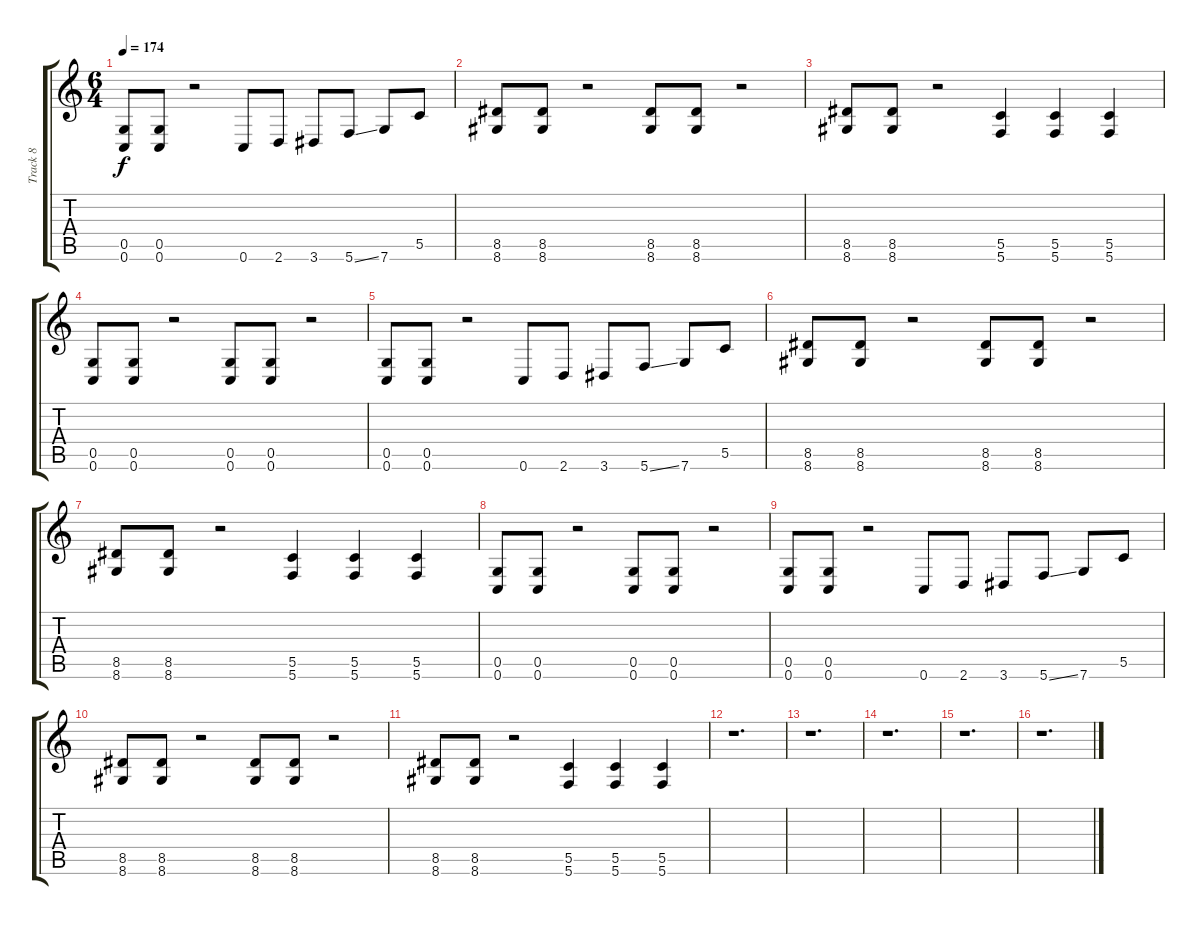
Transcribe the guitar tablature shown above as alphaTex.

\track ("Track 8" "Track 8") {instrument distortionguitar}
\staff {score tabs}
\tuning (D4 A3 F3 C3 G2 C2) {hide}
\ts (6 4)
\tempo 174
\clef g2
\ks c
(0.5 0.6).8{dy f} (0.5 0.6).8 r.2 0.6.8 2.6.8 3.6.8 5.6{ss}.8 7.6.8 5.5.8 |
(8.5 8.6).8 (8.5 8.6).8 r.2 (8.5 8.6).8 (8.5 8.6).8 r.2 |
(8.5 8.6).8 (8.5 8.6).8 r.2 (5.5 5.6).4 (5.5 5.6).4 (5.5 5.6).4 |
(0.5 0.6).8 (0.5 0.6).8 r.2 (0.5 0.6).8 (0.5 0.6).8 r.2 |
(0.5 0.6).8 (0.5 0.6).8 r.2 0.6.8 2.6.8 3.6.8 5.6{ss}.8 7.6.8 5.5.8 |
(8.5 8.6).8 (8.5 8.6).8 r.2 (8.5 8.6).8 (8.5 8.6).8 r.2 |
(8.5 8.6).8 (8.5 8.6).8 r.2 (5.5 5.6).4 (5.5 5.6).4 (5.5 5.6).4 |
(0.5 0.6).8 (0.5 0.6).8 r.2 (0.5 0.6).8 (0.5 0.6).8 r.2 |
(0.5 0.6).8 (0.5 0.6).8 r.2 0.6.8 2.6.8 3.6.8 5.6{ss}.8 7.6.8 5.5.8 |
(8.5 8.6).8 (8.5 8.6).8 r.2 (8.5 8.6).8 (8.5 8.6).8 r.2 |
(8.5 8.6).8 (8.5 8.6).8 r.2 (5.5 5.6).4 (5.5 5.6).4 (5.5 5.6).4 |
r.1{d} |
r.1{d} |
r.1{d} |
r.1{d} |
r.1{d}
